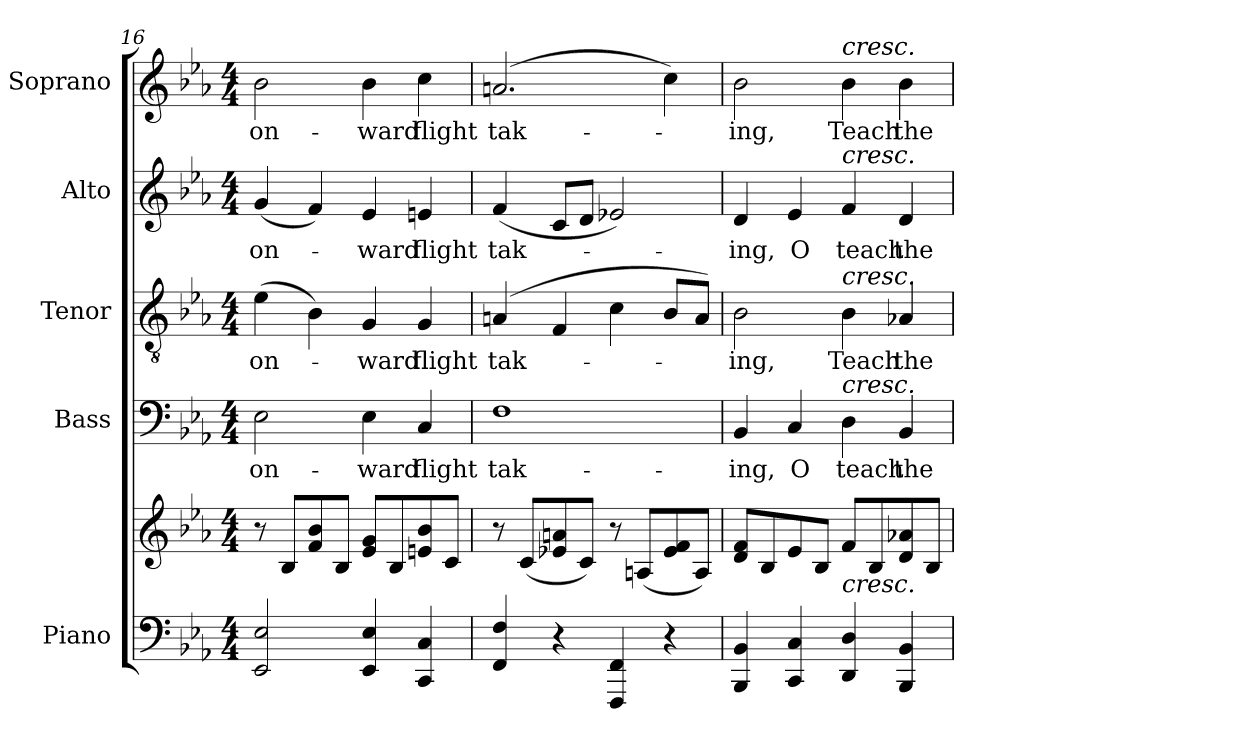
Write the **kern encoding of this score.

**kern	**kern	**kern	**text	**kern	**text	**kern	**text	**kern	**text
*part5	*part5	*part4	*part4	*part3	*part3	*part2	*part2	*part1	*part1
*staff6	*staff5	*staff4	*staff4	*staff3	*staff3	*staff2	*staff2	*staff1	*staff1
*I"Piano	*	*I"Bass	*	*I"Tenor	*	*I"Alto	*	*I"Soprano	*
*I'Pno.	*	*I'B.	*	*I'T.	*	*I'A.	*	*I'S.	*
*clefF4	*clefG2	*clefF4	*	*clefGv2	*	*clefG2	*	*clefG2	*
*	*	*	*	*ITrd7c12	*	*	*	*	*
*k[b-e-a-]	*k[b-e-a-]	*k[b-e-a-]	*	*k[b-e-a-]	*	*k[b-e-a-]	*	*k[b-e-a-]	*
*E-:	*E-:	*E-:	*	*E-:	*	*E-:	*	*E-:	*
*M4/4	*M4/4	*M4/4	*	*M4/4	*	*M4/4	*	*M4/4	*
=16	=16	=16	=16	=16	=16	=16	=16	=16	=16
!	!	!	!LO:LY:b:color=#000000	!	!	!	!	!	!
!	!	!	!	!	!LO:LY:b:color=#000000	!	!	!	!
!	!	!	!	!	!	!	!LO:LY:b:color=#000000	!	!
!	!	!	!	!	!	!	!	!	!LO:LY:b:color=#000000
2EE-i/ 2E-i	8r	2E-i\	on-	(4E-i\	on-	(4gi/	on-	2b-i\	on-
.	8B-i/L	.	.	.	.	.	.	.	.
.	8fi/ 8b-i	.	.	4BB-i\)	.	4fi/)	.	.	.
.	8B-i/J	.	.	.	.	.	.	.	.
!	!	!	!LO:LY:b:color=#000000	!	!	!	!	!	!
!	!	!	!	!	!LO:LY:b:color=#000000	!	!	!	!
!	!	!	!	!	!	!	!LO:LY:b:color=#000000	!	!
!	!	!	!	!	!	!	!	!	!LO:LY:b:color=#000000
4EE-i/ 4E-i	8e-i/ 8giL	4E-i\	-ward	4GGi/	-ward	4e-i/	-ward	4b-i\	-ward
.	8B-i/	.	.	.	.	.	.	.	.
!	!	!	!LO:LY:b:color=#000000	!	!	!	!	!	!
!	!	!	!	!	!LO:LY:b:color=#000000	!	!	!	!
!	!	!	!	!	!	!	!LO:LY:b:color=#000000	!	!
!	!	!	!	!	!	!	!	!	!LO:LY:b:color=#000000
4CCi/ 4Ci	8eni/ 8b-i	4Ci/	flight	4GGi/	flight	4eni/	flight	4cci\	flight
.	8ci/J	.	.	.	.	.	.	.	.
=17	=17	=17	=17	=17	=17	=17	=17	=17	=17
!	!	!	!LO:LY:b:color=#000000	!	!	!	!	!	!
!	!	!	!	!	!LO:LY:b:color=#000000	!	!	!	!
!	!	!	!	!	!	!	!LO:LY:b:color=#000000	!	!
!	!	!	!	!	!	!	!	!	!LO:LY:b:color=#000000
4FFi/ 4Fi	8r	1Fi	tak-	(4AAni/	tak-	(4fi/	tak-	(2.ani/	tak-
.	(8ci/L	.	.	.	.	.	.	.	.
4r	8e-Xi/ 8ani	.	.	4FFi/	.	8ci/L	.	.	.
.	8ci/J)	.	.	.	.	8di/J	.	.	.
4FFFi/ 4FFi	8r	.	.	4Ci\	.	2e-Xi/)	.	.	.
.	(8Ani/L	.	.	.	.	.	.	.	.
4r	8e-i/ 8fi	.	.	8BB-i/L	.	.	.	4cci\)	.
.	8Ai/J)	.	.	8AAi/J)	.	.	.	.	.
!!LO:LB:g=z
=18	=18	=18	=18	=18	=18	=18	=18	=18	=18
!	!	!	!LO:LY:b:color=#000000	!	!	!	!	!	!
!	!	!	!	!	!LO:LY:b:color=#000000	!	!	!	!
!	!	!	!	!	!	!	!LO:LY:b:color=#000000	!	!
!	!	!	!	!	!	!	!	!	!LO:LY:b:color=#000000
4BBB-i/ 4BB-i	8di/ 8fiL	4BB-i/	-ing,	2BB-i\	-ing,	4di/	-ing,	2b-i\	-ing,
.	8B-i/	.	.	.	.	.	.	.	.
!	!	!	!LO:LY:b:color=#000000	!	!	!	!	!	!
!	!	!	!	!	!	!	!LO:LY:b:color=#000000	!	!
4CCi/ 4Ci	8e-i/	4Ci/	O	.	.	4e-i/	O	.	.
.	8B-i/J	.	.	.	.	.	.	.	.
!	!	!	!LO:LY:b:color=#000000	!	!	!	!	!	!
!	!	!	!	!	!LO:LY:b:color=#000000	!	!	!	!
!	!	!	!	!	!	!	!LO:LY:b:color=#000000	!	!
!	!	!	!	!	!	!	!	!LO:TX:a:i:t=cresc.	!
!	!	!	!	!	!	!LO:TX:a:i:t=cresc.	!	!	!
!	!	!	!	!LO:TX:a:i:t=cresc.	!	!	!	!	!
!	!	!LO:TX:a:i:t=cresc.	!	!	!	!	!	!	!
!	!LO:TX:b:i:t=cresc.	!	!	!	!	!	!	!	!
!	!	!	!	!	!	!	!	!	!LO:LY:b:color=#000000
4DDi/ 4Di	8fi/L	4Di\	teach	4BB-i\	Teach	4fi/	teach	4b-i\	Teach
.	8B-i/	.	.	.	.	.	.	.	.
!	!	!	!LO:LY:b:color=#000000	!	!	!	!	!	!
!	!	!	!	!	!LO:LY:b:color=#000000	!	!	!	!
!	!	!	!	!	!	!	!LO:LY:b:color=#000000	!	!
!	!	!	!	!	!	!	!	!	!LO:LY:b:color=#000000
4BBB-i/ 4BB-i	8di/ 8a-Xi	4BB-i/	the	4AA-Xi/	the	4di/	the	4b-i\	the
.	8B-i/J	.	.	.	.	.	.	.	.
=	=	=	=	=	=	=	=	=	=
*-	*-	*-	*-	*-	*-	*-	*-	*-	*-
